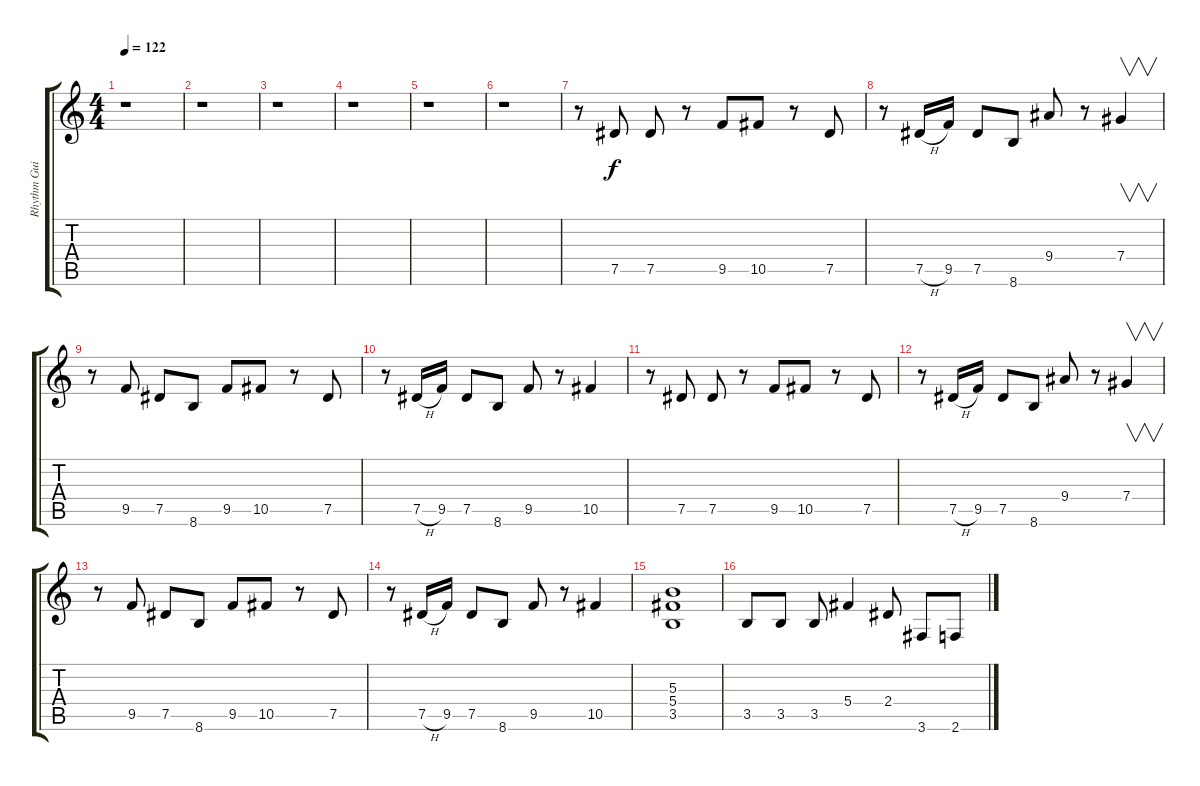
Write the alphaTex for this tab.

\track ("Rhythm Guitar (Dave Mustaine)" "Rhythm Gui") {instrument distortionguitar}
\staff {score tabs}
\tuning (Eb4 Bb3 Gb3 Db3 Ab2 Eb2) {hide}
\ts (4 4)
\tempo 122
\clef g2
\ks c
r.1{dy f} |
r.1 |
r.1 |
r.1 |
r.1 |
r.1 |
r.8 7.5.8 7.5.8 r.8 9.5.8 10.5.8 r.8 7.5.8 |
r.8 7.5{h}.16 9.5.16 7.5.8 8.6.8 9.4.8 r.8 7.4.4{v} |
r.8 9.5.8 7.5.8 8.6.8 9.5.8 10.5.8 r.8 7.5.8 |
r.8 7.5{h}.16 9.5.16 7.5.8 8.6.8 9.5.8 r.8 10.5.4 |
r.8 7.5.8 7.5.8 r.8 9.5.8 10.5.8 r.8 7.5.8 |
r.8 7.5{h}.16 9.5.16 7.5.8 8.6.8 9.4.8 r.8 7.4.4{v} |
r.8 9.5.8 7.5.8 8.6.8 9.5.8 10.5.8 r.8 7.5.8 |
r.8 7.5{h}.16 9.5.16 7.5.8 8.6.8 9.5.8 r.8 10.5.4 |
(5.3 5.4 3.5).1 |
3.5.8 3.5.8 3.5.8 5.4.4 2.4.8 3.6.8 2.6.8
